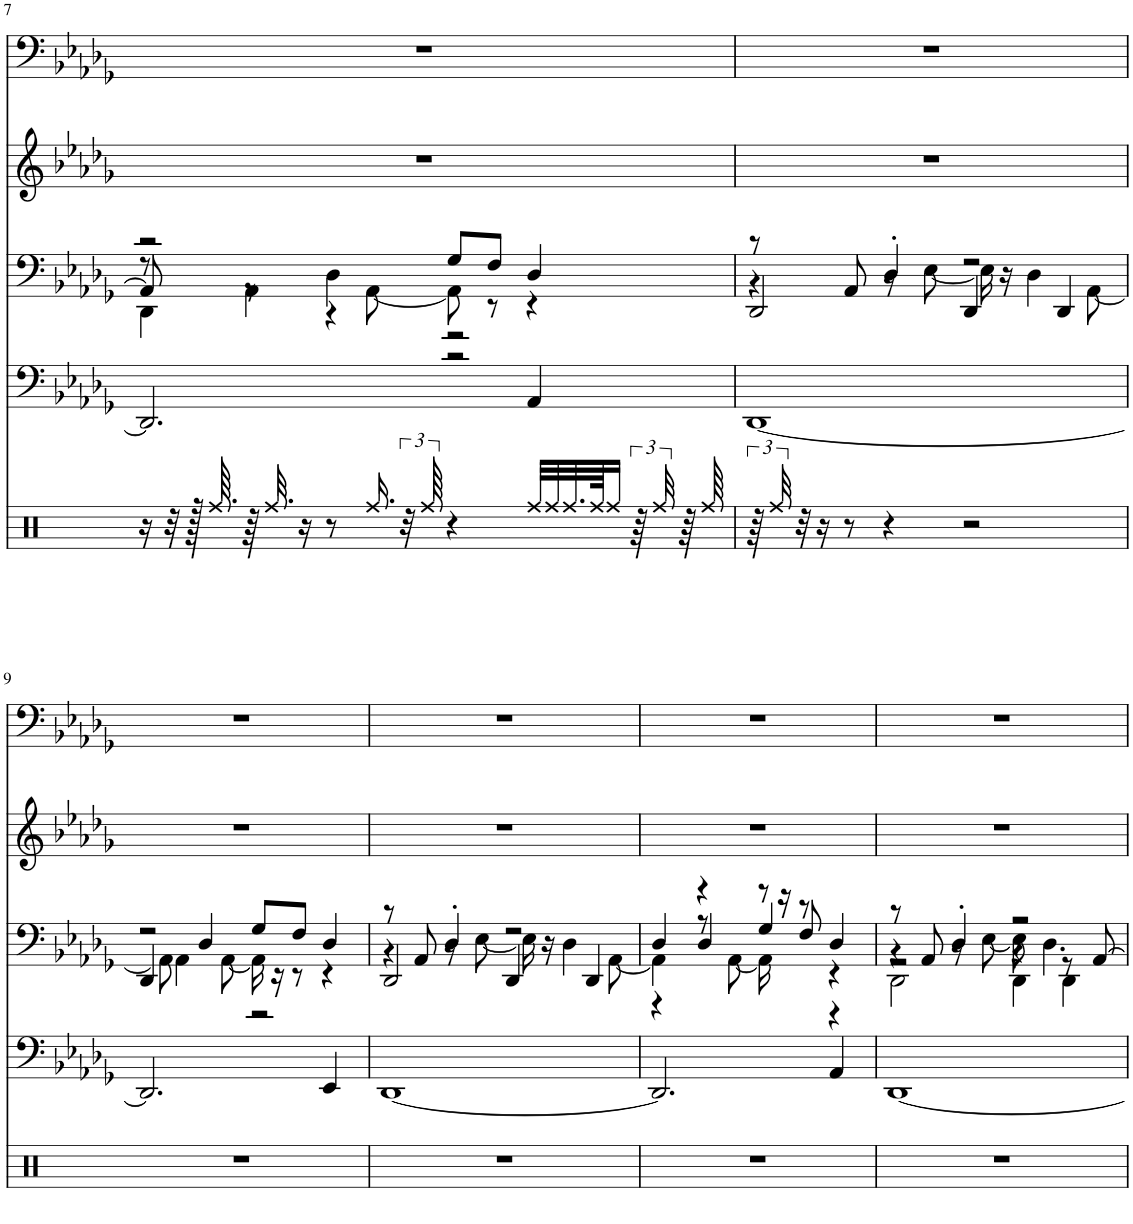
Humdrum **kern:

**kern	**kern	**kern	**kern	**kern
*part5	*part4	*part3	*part2	*part1
*staff5	*staff4	*staff3	*staff2	*staff1
*I"Percussion	*I"Contrabass	*I"Clean Guitar	*I"Clean Guitar	*I"Fingered Bass
*	*I'Cb	*	*	*
!!LO:PB:g=z
*clefX	*clefF4	*clefF4	*clefG2	*clefF4
*	*Trd7c12	*	*	*
*k[]	*k[b-e-a-d-g-]	*k[b-e-a-d-g-]	*k[b-e-a-d-g-]	*k[b-e-a-d-g-]
*M4/4	*M4/4	*M4/4	*M4/4	*M4/4
=7	=7	=7	=7	=7
*	*	*^	*	*
*	*	*	*^	*	*
*	*	*	*	*^	*	*
16r	2.DD-/]	2r	8r	8AA-/]	4DD-\	1r	1r
32r	.	.	.	.	.	.	.
128r	.	.	.	.	.	.	.
64.Rff/	.	.	.	.	.	.	.
64r	.	.	4AA-\	8r	.	.	.
32.Rff/	.	.	.	.	.	.	.
16r	.	.	.	.	.	.	.
8r	.	.	.	4r	4D-\	.	.
16.Rff/	.	.	[8AA-\	.	.	.	.
48r	.	.	.	.	.	.	.
96Rff/	.	.	.	.	.	.	.
4r	.	8G-/L	8AA-\]	2r	2r	.	.
.	.	8F/J	8r	.	.	.	.
32Rff/LLL	4AA-/	4D-/	4r	.	.	.	.
32Rff/	.	.	.	.	.	.	.
32.Rff/	.	.	.	.	.	.	.
64Rff/JK	.	.	.	.	.	.	.
16Rff/JJ	.	.	.	.	.	.	.
96r	.	.	.	.	.	.	.
48Rff/	.	.	.	.	.	.	.
64r	.	.	.	.	.	.	.
64Rff/	.	.	.	.	.	.	.
*	*	*	*	*v	*v	*	*
=8	=8	=8	=8	=8	=8	=8
96r	[1DD-	8r	4r	2DD-/	1r	1r
48Rff/	.	.	.	.	.	.
32r	.	.	.	.	.	.
16r	.	.	.	.	.	.
8r	.	8AA-/	.	.	.	.
4r	.	4D-'/	8r	.	.	.
.	.	.	[8E-\	.	.	.
2r	.	2r	16E-\]	4DD-/	.	.
.	.	.	16r	.	.	.
.	.	.	4D-\	.	.	.
.	.	.	.	4DD-/	.	.
.	.	.	[8AA-\	.	.	.
!!LO:LB:g=z
=9	=9	=9	=9	=9	=9	=9
1r	2.DD-/]	2r	8AA-\]	4DD-/	1r	1r
.	.	.	4AA-\	.	.	.
.	.	.	.	4D-/	.	.
.	.	.	[8AA-\	.	.	.
.	.	8G-/L	16AA-\]	2r	.	.
.	.	.	16r	.	.	.
.	.	8F/J	8r	.	.	.
.	4EE-/	4D-/	4r	.	.	.
=10	=10	=10	=10	=10	=10	=10
1r	[1DD-	8r	4r	2DD-/	1r	1r
.	.	8AA-/	.	.	.	.
.	.	4D-'/	8r	.	.	.
.	.	.	[8E-\	.	.	.
.	.	2r	16E-\]	4DD-/	.	.
.	.	.	16r	.	.	.
.	.	.	4D-\	.	.	.
.	.	.	.	4DD-/	.	.
.	.	.	[8AA-\	.	.	.
=11	=11	=11	=11	=11	=11	=11
1r	2.DD-/]	4D-/	4AA-\]	4r	1r	1r
.	.	4r	8r	4D-/	.	.
.	.	.	[8AA-\	.	.	.
.	.	8r	16AA-\]	4G-/	.	.
.	.	.	16r	.	.	.
.	.	8F/	8r	.	.	.
.	4AA-/	4D-/	4r	4r	.	.
=12	=12	=12	=12	=12	=12	=12
*	*	*	*	*^	*	*
1r	[1DD-	8r	4r	2r	2DD-\	1r	1r
.	.	8AA-/	.	.	.	.	.
.	.	4D-'/	8r	.	.	.	.
.	.	.	[8E-\	.	.	.	.
.	.	2r	8E-\]	4r	4DD-\	.	.
.	.	.	4.D-\	.	.	.	.
.	.	.	.	8r	4DD-\	.	.
.	.	.	.	[8AA-/	.	.	.
*	*	*v	*v	*v	*v	*	*
=	=	=	=	=
*-	*-	*-	*-	*-
